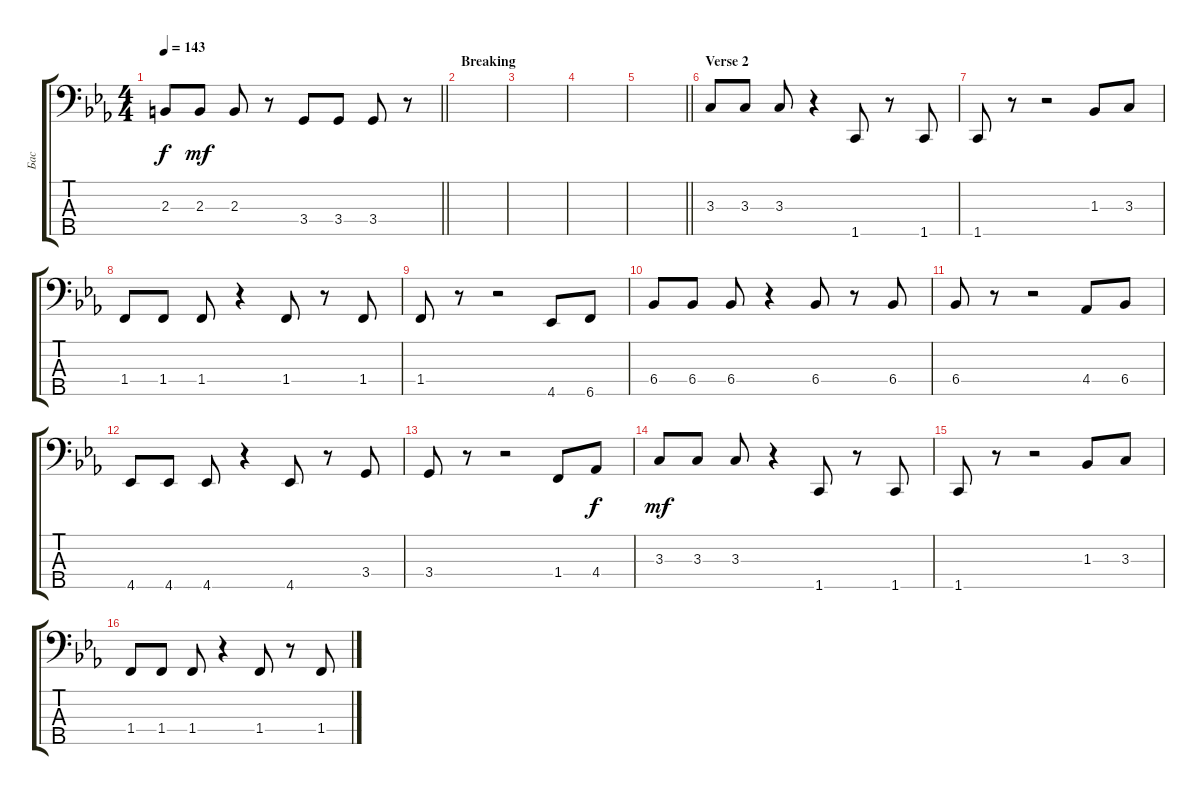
\track ("Бас" "Бас") {instrument electricbassfinger}
\staff {score tabs}
\tuning (G2 D2 A1 E1 B0) {hide}
\ts (4 4)
\tempo 143
\clef f4
\barLineRight lightlight
\ks cminor
2.3{t}.8{dy f} 2.3.8{dy mf} 2.3.8 r.8 3.4.8 3.4.8 3.4.8 r.8 |
\section ("" "Breaking")
|
|
|
\barLineRight lightlight
|
\section ("" "Verse 2")
3.3.8 3.3.8 3.3.8 r.4 1.5.8 r.8 1.5.8 |
1.5.8 r.8 r.2 1.3.8 3.3.8 |
1.4.8 1.4.8 1.4.8 r.4 1.4.8 r.8 1.4.8 |
1.4.8 r.8 r.2 4.5.8 6.5.8 |
6.4.8 6.4.8 6.4.8 r.4 6.4.8 r.8 6.4.8 |
6.4.8 r.8 r.2 4.4.8 6.4.8 |
4.5.8 4.5.8 4.5.8 r.4 4.5.8 r.8 3.4.8 |
3.4.8 r.8 r.2 1.4.8 4.4.8{dy f} |
3.3.8{dy mf} 3.3.8 3.3.8 r.4 1.5.8 r.8 1.5.8 |
1.5.8 r.8 r.2 1.3.8 3.3.8 |
1.4.8 1.4.8 1.4.8 r.4 1.4.8 r.8 1.4.8
